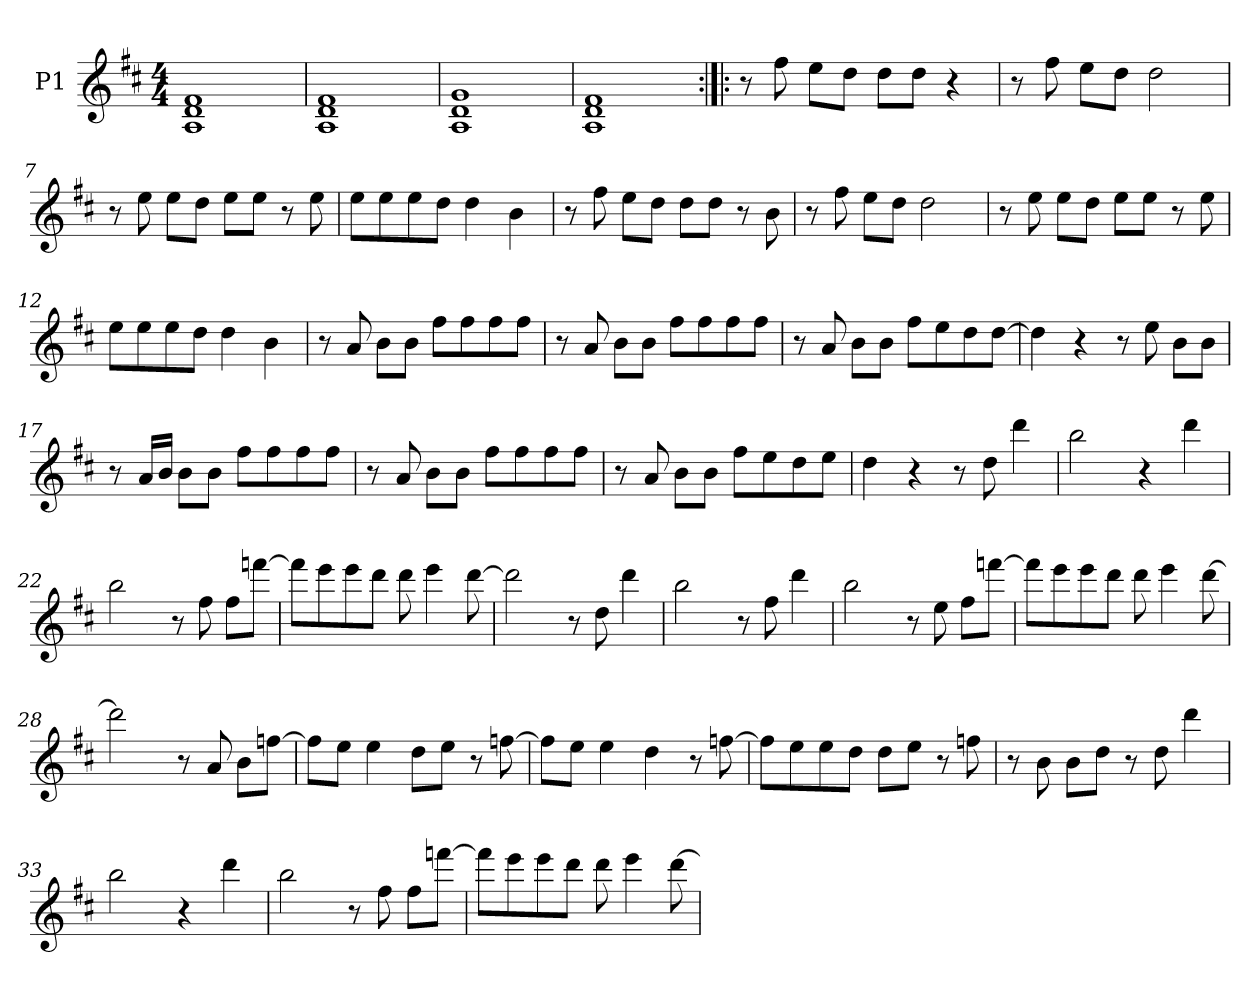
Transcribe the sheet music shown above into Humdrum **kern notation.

**kern
*part1
*staff1
*I"P1
*clefG2
*k[f#c#]
*D:
*M4/4
*MM118
=1
1A 1d 1f#
=2
1A 1d 1f#
=3
1A 1d 1g
=4
1A 1d 1f#
=5:|!|:
8r
8ff#\
8ee\L
8dd\J
8dd\L
8dd\J
4r
=6
8r
8ff#\
8ee\L
8dd\J
2dd\
!!LO:LB:g=z
=7
8r
8ee\
8ee\L
8dd\J
8ee\L
8ee\J
8r
8ee\
=8
8ee\L
8ee\
8ee\
8dd\J
4dd\
4b\
=9
8r
8ff#\
8ee\L
8dd\J
8dd\L
8dd\J
8r
8b\
=10
8r
8ff#\
8ee\L
8dd\J
2dd\
=11
8r
8ee\
8ee\L
8dd\J
8ee\L
8ee\J
8r
8ee\
!!LO:LB:g=z
=12
8ee\L
8ee\
8ee\
8dd\J
4dd\
4b\
=13
8r
8a/
8b\L
8b\J
8ff#\L
8ff#\
8ff#\
8ff#\J
=14
8r
8a/
8b\L
8b\J
8ff#\L
8ff#\
8ff#\
8ff#\J
=15
8r
8a/
8b\L
8b\J
8ff#\L
8ee\
8dd\
[>8dd\J
!!LO:LB:g=z
=16
4dd\]
4r
8r
8ee\
8b\L
8b\J
=17
8r
16a/LL
16b/JJ
8b\L
8b\J
8ff#\L
8ff#\
8ff#\
8ff#\J
=18
8r
8a/
8b\L
8b\J
8ff#\L
8ff#\
8ff#\
8ff#\J
=19
8r
8a/
8b\L
8b\J
8ff#\L
8ee\
8dd\
8ee\J
!!LO:LB:g=z
=20
4dd\
4r
8r
8dd\
4ddd\
=21
2bb\
4r
4ddd\
=22
2bb\
8r
8ff#\
8ff#\L
[>8fffn\J
=23
8fff\L]
8eee\
8eee\
8ddd\J
8ddd\
4eee\
[>8ddd\
=24
2ddd\]
8r
8dd\
4ddd\
!!LO:LB:g=z
=25
2bb\
8r
8ff#\
4ddd\
=26
2bb\
8r
8ee\
8ff#\L
[>8fffn\J
=27
8fff\L]
8eee\
8eee\
8ddd\J
8ddd\
4eee\
[>8ddd\
=28
2ddd\]
8r
8a/
8b\L
[>8ffn\J
=29
8ff\L]
8ee\J
4ee\
8dd\L
8ee\J
8r
[>8ffn\
!!LO:LB:g=z
=30
8ff\L]
8ee\J
4ee\
4dd\
8r
[>8ffn\
=31
8ff\L]
8ee\
8ee\
8dd\J
8dd\L
8ee\J
8r
8ffn\
=32
8r
8b\
8b\L
8dd\J
8r
8dd\
4ddd\
=33
2bb\
4r
4ddd\
=34
2bb\
8r
8ff#\
8ff#\L
[>8fffn\J
!!LO:LB:g=z
=35
8fff\L]
8eee\
8eee\
8ddd\J
8ddd\
4eee\
[>8ddd\
=
*-
